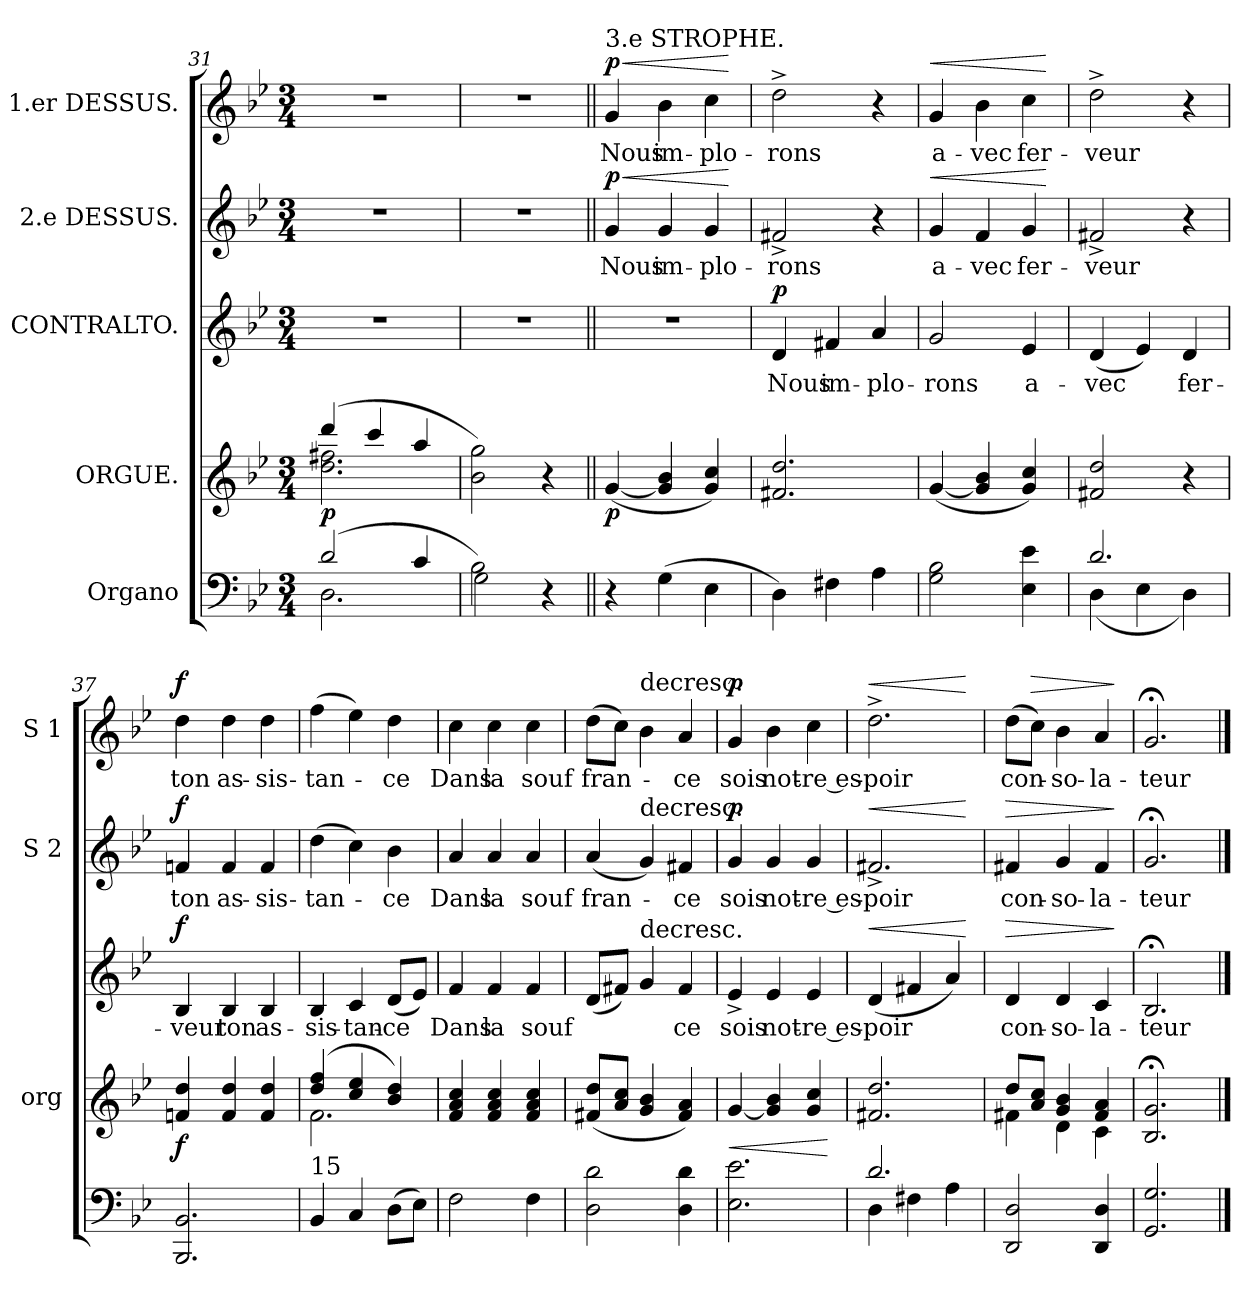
**kern	**kern	**dynam	**kern	**text	**dynam	**kern	**text	**dynam	**kern	**text	**dynam
*part5	*part4	*part4	*part3	*part3	*part3	*part2	*part2	*part2	*part1	*part1	*part1
*staff5	*staff4	*staff4	*staff3	*staff3	*staff3	*staff2	*staff2	*staff2	*staff1	*staff1	*staff1
*I"Organo	*I"ORGUE.	*	*I"CONTRALTO.	*	*	*I"2.e DESSUS.	*	*	*I"1.er DESSUS.	*	*
*	*I'org	*	*	*	*	*I'S 2	*	*	*I'S 1	*	*
*clefF4	*clefG2	*	*clefG2	*	*	*clefG2	*	*	*clefG2	*	*
*k[b-e-]	*k[b-e-]	*	*k[b-e-]	*	*	*k[b-e-]	*	*	*k[b-e-]	*	*
*g:	*g:	*	*g:	*	*	*g:	*	*	*g:	*	*
*M3/4	*M3/4	*	*M3/4	*	*	*M3/4	*	*	*M3/4	*	*
=31	=31	=31	=31	=31	=31	=31	=31	=31	=31	=31	=31
*^	*^	*	*	*	*	*	*	*	*	*	*
(2d/	2.D\	(4ddd/	2.dd\ 2.ff#X\	p	2.r	.	.	2.r	.	.	2.r	.	.
.	.	4ccc/	.	.	.	.	.	.	.	.	.	.	.
4c/	.	4aa/	.	.	.	.	.	.	.	.	.	.	.
*	*	*v	*v	*	*	*	*	*	*	*	*	*	*
=32	=32	=32	=32	=32	=32	=32	=32	=32	=32	=32	=32	=32
2B-\)	2G\	2b-\ 2gg\)	.	2.r	.	.	2.r	.	.	2.r	.	.
4r	4ryy	4r	.	.	.	.	.	.	.	.	.	.
=33||	=33||	=33||	=33||	=33||	=33||	=33||	=33||	=33||	=33||	=33||	=33||	=33||
!	!	!	!	!	!	!	!	!	!	!LO:TX:a:t=3.e STROPHE.	!	!
!	!	!	!	!	!	!	!	!	!LO:HP:a	!	!	!LO:HP:a
!	!	!	!	!	!	!	!	!	!LO:DY:n=1:a	!	!	!LO:DY:n=1:a
*v	*v	*	*	*	*	*	*	*	*	*	*	*
4r	([4g/	p	2.r	.	.	4g/	Nous	< p	4g/	Nous	< p
(4G\	4g]/ 4b-/	.	.	.	.	4g/	im-	.	4b-\	im-	.
4E-\	4g/ 4cc/)	.	.	.	.	4g/	-plo-	.	4cc\	-plo-	.
.	.	.	.	.	.	.	.	[	.	.	[
=34	=34	=34	=34	=34	=34	=34	=34	=34	=34	=34	=34
!	!	!	!	!	!LO:DY:a	!	!	!	!	!	!
4D\)	2.f#X/ 2.dd/	.	4d/	Nous	p	2f#X^>/	-rons	.	2dd^\	-rons	.
4F#X\	.	.	4f#X/	im-	.	.	.	.	.	.	.
4A\	.	.	4a/	-plo-	.	4r	.	.	4r	.	.
=35	=35	=35	=35	=35	=35	=35	=35	=35	=35	=35	=35
!	!	!	!	!	!	!	!	!LO:HP:a	!	!	!LO:HP:a
2G\ 2B-\	([4g/	.	2g/	-rons	.	4g/	a-	<	4g/	a-	<
.	4g]/ 4b-/	.	.	.	.	4f/	-vec	.	4b-\	-vec	.
4E-\ 4e-\	4g/ 4cc/)	.	4e-/	a-	.	4g/	fer-	.	4cc\	fer-	.
.	.	.	.	.	.	.	.	[	.	.	[
=36	=36	=36	=36	=36	=36	=36	=36	=36	=36	=36	=36
*^	*	*	*	*	*	*	*	*	*	*	*
2.d/	(>4D\	2f#X/ 2dd/	.	(4d/	-vec	.	2f#X^>/	-veur	.	2dd^\	-veur	.
.	4E-\	.	.	4e-/)	.	.	.	.	.	.	.	.
.	4D\)	4r	.	4d/	fer-	.	4r	.	.	4r	.	.
=37	=37	=37	=37	=37	=37	=37	=37	=37	=37	=37	=37	=37
!	!	!	!	!	!	!LO:DY:a	!	!	!LO:DY:a	!	!	!LO:DY:a
*v	*v	*	*	*	*	*	*	*	*	*	*	*
2.BBB-/ 2.BB-/	4fn/ 4dd/	f	4B-/	-veur	f	4fn/	ton	f	4dd\	ton	f
.	4f/ 4dd/	.	4B-/	ton	.	4f/	as-	.	4dd\	as-	.
.	4f/ 4dd/	.	4B-/	as-	.	4f/	-sis-	.	4dd\	-sis-	.
=38	=38	=38	=38	=38	=38	=38	=38	=38	=38	=38	=38
*	*^	*	*	*	*	*	*	*	*	*	*
!LO:TX:a:t=15	!	!	!	!	!	!	!	!	!	!	!	!
4BB-/	(<4dd/ 4ff/	2.f\	.	4B-/	-sis-	.	(4dd\	-tan-	.	(4ff\	-tan-	.
4C/	4cc/ 4ee-/	.	.	4c/	-tan-	.	4cc\)	.	.	4ee-\)	.	.
(8D\L	4b-/ 4dd/)	.	.	(8d/L	-ce	.	4b-\	-ce	.	4dd\	-ce	.
8E-\J)	.	.	.	8e-/J)	.	.	.	.	.	.	.	.
*	*v	*v	*	*	*	*	*	*	*	*	*	*
=39	=39	=39	=39	=39	=39	=39	=39	=39	=39	=39	=39
2F\	4f/ 4a/ 4cc/	.	4f/	Dans	.	4a/	Dans	.	4cc\	Dans	.
.	4f/ 4a/ 4cc/	.	4f/	la	.	4a/	la	.	4cc\	la	.
4F\	4f/ 4a/ 4cc/	.	4f/	souf	.	4a/	souf	.	4cc\	souf	.
=40	=40	=40	=40	=40	=40	=40	=40	=40	=40	=40	=40
2D\ 2d\	(8f#X/ 8dd/L	.	(8d/L	.	.	(4a/	fran-	.	(8dd\L	fran-	.
.	8a/ 8cc/J	.	8f#X/J)	.	.	.	.	.	8cc\J)	.	.
!	!	!	!	!	!	!	!	!	!LO:TX:a:t=decresc.	!	!
!	!	!	!	!	!	!LO:TX:a:t=decresc.	!	!	!	!	!
!	!	!	!LO:TX:a:t=decresc.	!	!	!	!	!	!	!	!
.	4g/ 4b-/	.	4g/	.	.	4g/)	.	.	4b-\	.	.
4D\ 4d\	4f#/ 4a/)	.	4f#/	-ce	.	4f#X/	-ce	.	4a/	-ce	.
=41	=41	=41	=41	=41	=41	=41	=41	=41	=41	=41	=41
!	!	!LO:HP:b	!	!	!	!	!	!LO:DY:a	!	!	!LO:DY:a
2.E-\ 2.e-\	[4g/	<	4e-^/	sois	.	4g/	sois	p	4g/	sois	p
.	4g]/ 4b-/	.	4e-/	not-	.	4g/	not-	.	4b-\	not-	.
.	4g/ 4cc/	.	4e-/	-re es-	.	4g/	-re es-	.	4cc\	-re es-	.
.	.	[	.	.	.	.	.	.	.	.	.
=42	=42	=42	=42	=42	=42	=42	=42	=42	=42	=42	=42
*^	*	*	*	*	*	*	*	*	*	*	*
!	!	!	!	!	!	!LO:HP:a	!	!	!LO:HP:a	!	!	!LO:HP:a
2.d/	4D\	2.f#X/ 2.dd/	.	(4d/	-poir	<	2.f#X^>/	-poir	<	2.dd^\	-poir	<
.	4F#X\	.	.	4f#X/	.	.	.	.	.	.	.	.
.	4A\	.	.	4a/)	.	.	.	.	.	.	.	.
*v	*v	*	*	*	*	*	*	*	*	*	*	*
.	.	.	.	.	[	.	.	[	.	.	[
=43	=43	=43	=43	=43	=43	=43	=43	=43	=43	=43	=43
*	*^	*	*	*	*	*	*	*	*	*	*
!	!	!	!	!	!	!LO:HP:a	!	!	!LO:HP:a	!	!	!
2DD/ 2D/	8dd/L	4f#X\	.	4d/	con-	>	4f#X/	con-	>	(8dd\L	con-	.
!	!	!	!	!	!	!	!	!	!	!	!	!LO:HP:a
.	8a/ 8cc/J	.	.	.	.	.	.	.	.	8cc\J)	.	>
.	4g/ 4b-/	4d\	.	4d/	-so-	.	4g/	-so-	.	4b-\	-so-	.
4DD/ 4D/	4f#/ 4a/	4c\	.	4c/	-la-	.	4f#/	-la-	.	4a/	-la-	.
*	*v	*v	*	*	*	*	*	*	*	*	*	*
.	.	.	.	.	]	.	.	]	.	.	]
=44	=44	=44	=44	=44	=44	=44	=44	=44	=44	=44	=44
2.GG/ 2.G/	2.B-;</ 2.g;</	.	2.B-;</	-teur	.	2.g;</	-teur	.	2.g;</	-teur	.
==	==	==	==	==	==	==	==	==	==	==	==
*-	*-	*-	*-	*-	*-	*-	*-	*-	*-	*-	*-
